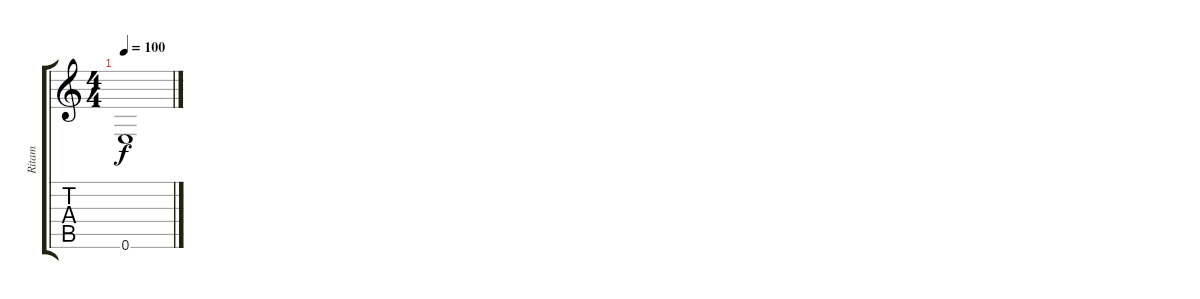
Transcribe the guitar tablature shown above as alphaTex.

\track ("Ritam" "Ritam") {instrument electricguitarjazz}
\staff {score tabs}
\tuning (E4 B3 G3 D3 A2 E2) {hide}
\ts (4 4)
\tempo 100
\clef g2
\ks c
0.6{t}.1{dy f}
